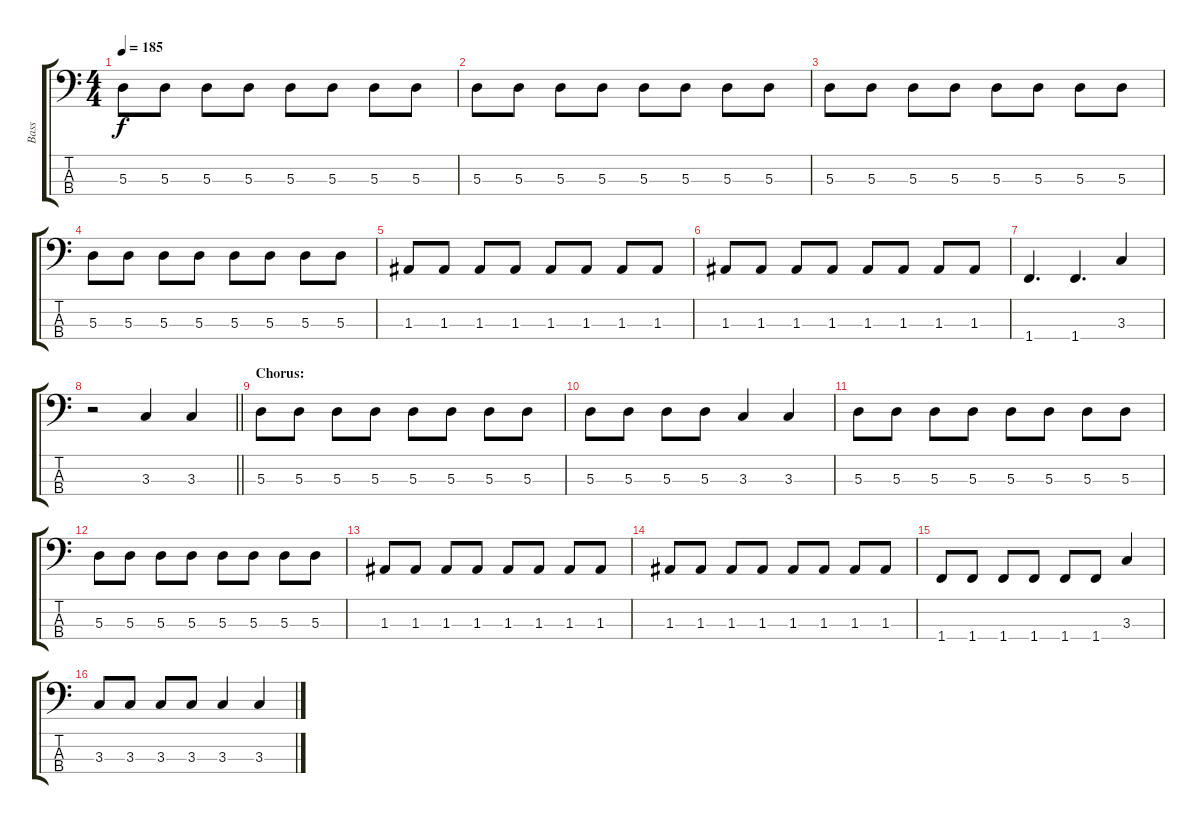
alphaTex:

\track ("Bass" "Bass") {instrument electricbasspick}
\staff {score tabs}
\tuning (G2 D2 A1 E1) {hide}
\ts (4 4)
\tempo 185
\clef f4
\ks c
5.3.8{dy f} 5.3.8 5.3.8 5.3.8 5.3.8 5.3.8 5.3.8 5.3.8 |
5.3.8 5.3.8 5.3.8 5.3.8 5.3.8 5.3.8 5.3.8 5.3.8 |
5.3.8 5.3.8 5.3.8 5.3.8 5.3.8 5.3.8 5.3.8 5.3.8 |
5.3.8 5.3.8 5.3.8 5.3.8 5.3.8 5.3.8 5.3.8 5.3.8 |
1.3.8 1.3.8 1.3.8 1.3.8 1.3.8 1.3.8 1.3.8 1.3.8 |
1.3.8 1.3.8 1.3.8 1.3.8 1.3.8 1.3.8 1.3.8 1.3.8 |
1.4.4{d} 1.4.4{d} 3.3.4 |
\barLineRight lightlight
r.2 3.3.4 3.3.4 |
\section ("" "Chorus:")
5.3.8 5.3.8 5.3.8 5.3.8 5.3.8 5.3.8 5.3.8 5.3.8 |
5.3.8 5.3.8 5.3.8 5.3.8 3.3.4 3.3.4 |
5.3.8 5.3.8 5.3.8 5.3.8 5.3.8 5.3.8 5.3.8 5.3.8 |
5.3.8 5.3.8 5.3.8 5.3.8 5.3.8 5.3.8 5.3.8 5.3.8 |
1.3.8 1.3.8 1.3.8 1.3.8 1.3.8 1.3.8 1.3.8 1.3.8 |
1.3.8 1.3.8 1.3.8 1.3.8 1.3.8 1.3.8 1.3.8 1.3.8 |
1.4.8 1.4.8 1.4.8 1.4.8 1.4.8 1.4.8 3.3.4 |
3.3.8 3.3.8 3.3.8 3.3.8 3.3.4 3.3.4
